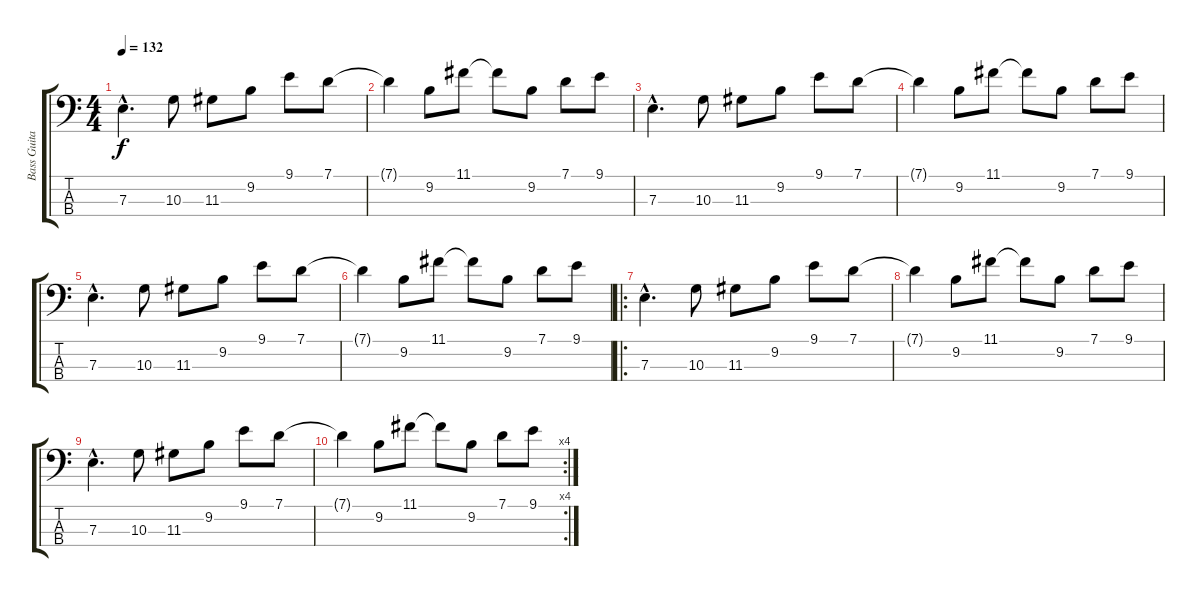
\track ("Bass Guitar" "Bass Guita") {instrument electricbassfinger}
\staff {score tabs}
\tuning (G2 D2 A1 E1) {hide}
\ts (4 4)
\tempo 132
\clef f4
\ks c
7.3{hac}.4{d dy f} 10.3.8 11.3.8 9.2.8 9.1.8 7.1.8 |
7.1{t}.4 9.2.8 11.1.8 11.1{t}.8 9.2.8 7.1.8 9.1.8 |
7.3{hac}.4{d} 10.3.8 11.3.8 9.2.8 9.1.8 7.1.8 |
7.1{t}.4 9.2.8 11.1.8 11.1{t}.8 9.2.8 7.1.8 9.1.8 |
7.3{hac}.4{d} 10.3.8 11.3.8 9.2.8 9.1.8 7.1.8 |
7.1{t}.4 9.2.8 11.1.8 11.1{t}.8 9.2.8 7.1.8 9.1.8 |
\ro
7.3{hac}.4{d} 10.3.8 11.3.8 9.2.8 9.1.8 7.1.8 |
7.1{t}.4 9.2.8 11.1.8 11.1{t}.8 9.2.8 7.1.8 9.1.8 |
7.3{hac}.4{d} 10.3.8 11.3.8 9.2.8 9.1.8 7.1.8 |
\rc 4
7.1{t}.4 9.2.8 11.1.8 11.1{t}.8 9.2.8 7.1.8 9.1.8
